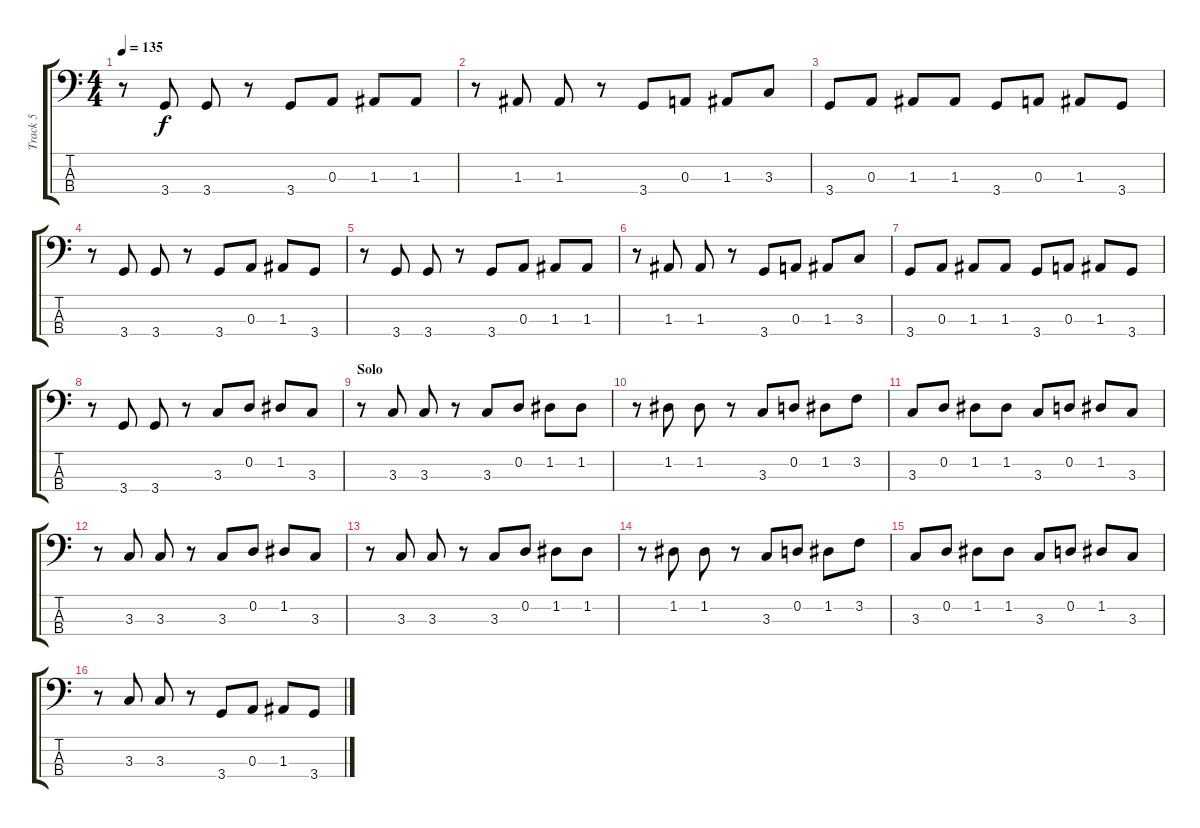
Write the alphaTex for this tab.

\track ("Track 5" "Track 5") {instrument electricbassfinger}
\staff {score tabs}
\tuning (G2 D2 A1 E1) {hide}
\ts (4 4)
\tempo 135
\clef f4
\ks c
r.8{dy f} 3.4.8 3.4.8 r.8 3.4.8 0.3.8 1.3.8 1.3.8 |
r.8 1.3.8 1.3.8 r.8 3.4.8 0.3.8 1.3.8 3.3.8 |
3.4.8 0.3.8 1.3.8 1.3.8 3.4.8 0.3.8 1.3.8 3.4.8 |
r.8 3.4.8 3.4.8 r.8 3.4.8 0.3.8 1.3.8 3.4.8 |
r.8 3.4.8 3.4.8 r.8 3.4.8 0.3.8 1.3.8 1.3.8 |
r.8 1.3.8 1.3.8 r.8 3.4.8 0.3.8 1.3.8 3.3.8 |
3.4.8 0.3.8 1.3.8 1.3.8 3.4.8 0.3.8 1.3.8 3.4.8 |
r.8 3.4.8 3.4.8 r.8 3.3.8 0.2.8 1.2.8 3.3.8 |
\section ("" "Solo")
r.8 3.3.8 3.3.8 r.8 3.3.8 0.2.8 1.2.8 1.2.8 |
r.8 1.2.8 1.2.8 r.8 3.3.8 0.2.8 1.2.8 3.2.8 |
3.3.8 0.2.8 1.2.8 1.2.8 3.3.8 0.2.8 1.2.8 3.3.8 |
r.8 3.3.8 3.3.8 r.8 3.3.8 0.2.8 1.2.8 3.3.8 |
r.8 3.3.8 3.3.8 r.8 3.3.8 0.2.8 1.2.8 1.2.8 |
r.8 1.2.8 1.2.8 r.8 3.3.8 0.2.8 1.2.8 3.2.8 |
3.3.8 0.2.8 1.2.8 1.2.8 3.3.8 0.2.8 1.2.8 3.3.8 |
r.8 3.3.8 3.3.8 r.8 3.4.8 0.3.8 1.3.8 3.4.8
